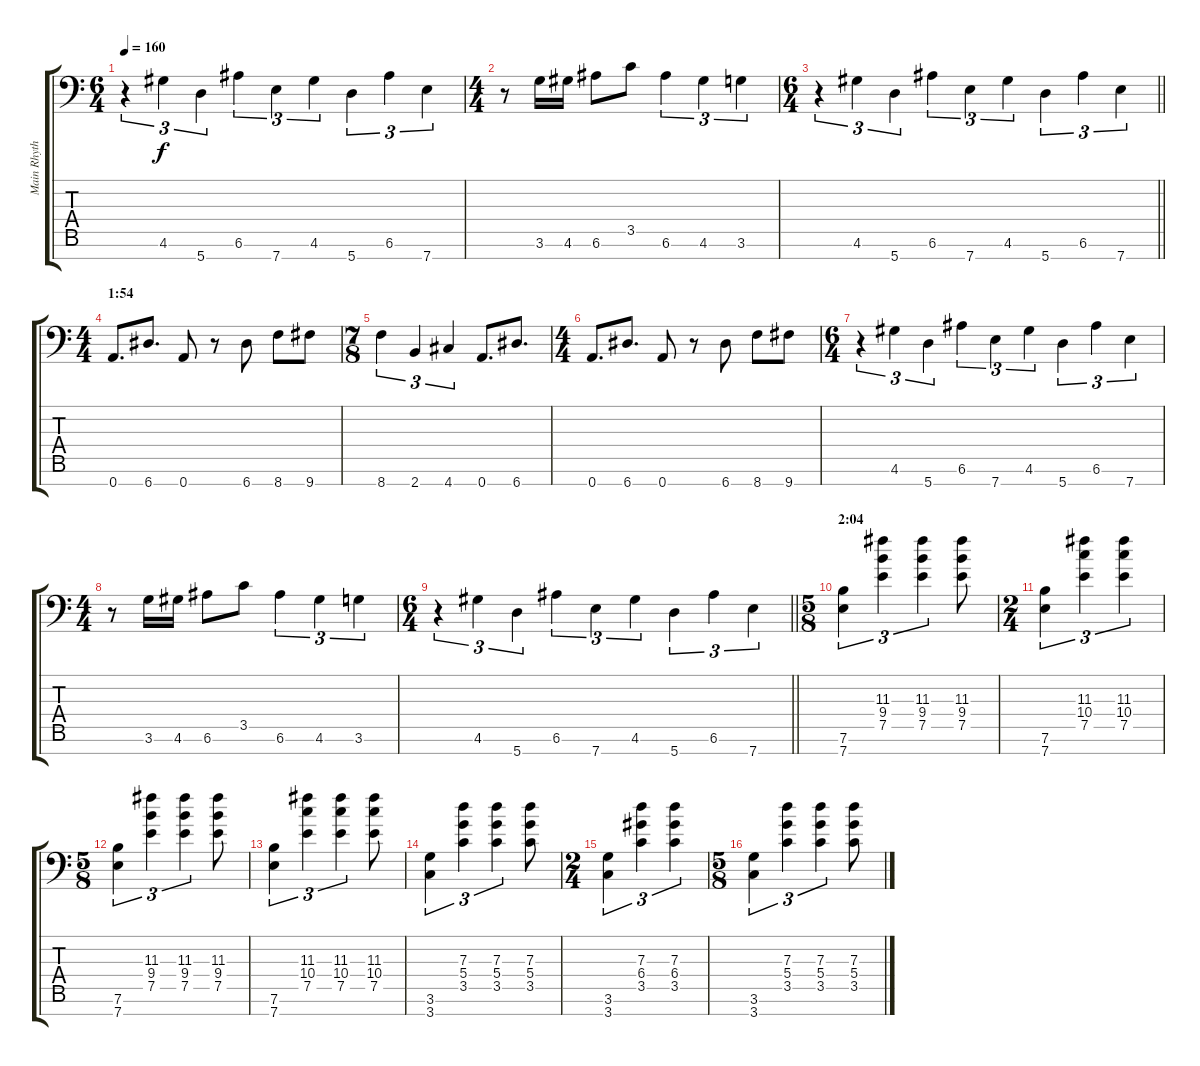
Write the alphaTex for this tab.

\track ("Main Rhythm Guitar R" "Main Rhyth") {instrument distortionguitar}
\staff {score tabs}
\tuning (E4 B3 G3 D3 A2 E2 A1) {hide}
\ts (6 4)
\tempo 160
\clef f4
\ks c
r.4{tu (3 2) dy f} 4.6.4{tu (3 2)} 5.7.4{tu (3 2)} 6.6.4{tu (3 2)} 7.7.4{tu (3 2)} 4.6.4{tu (3 2)} 5.7.4{tu (3 2)} 6.6.4{tu (3 2)} 7.7.4{tu (3 2)} |
\ts (4 4)
r.8 3.6.16 4.6.16 6.6.8 3.5.8 6.6.4{tu (3 2)} 4.6.4{tu (3 2)} 3.6.4{tu (3 2)} |
\ts (6 4)
\barLineRight lightlight
r.4{tu (3 2)} 4.6.4{tu (3 2)} 5.7.4{tu (3 2)} 6.6.4{tu (3 2)} 7.7.4{tu (3 2)} 4.6.4{tu (3 2)} 5.7.4{tu (3 2)} 6.6.4{tu (3 2)} 7.7.4{tu (3 2)} |
\ts (4 4)
\section ("" "1:54")
0.7.8{d} 6.7.8{d} 0.7.8 r.8 6.7.8 8.7.8 9.7.8 |
\ts (7 8)
8.7.4{tu (3 2)} 2.7.4{tu (3 2)} 4.7.4{tu (3 2)} 0.7.8{d} 6.7.8{d} |
\ts (4 4)
0.7.8{d} 6.7.8{d} 0.7.8 r.8 6.7.8 8.7.8 9.7.8 |
\ts (6 4)
r.4{tu (3 2)} 4.6.4{tu (3 2)} 5.7.4{tu (3 2)} 6.6.4{tu (3 2)} 7.7.4{tu (3 2)} 4.6.4{tu (3 2)} 5.7.4{tu (3 2)} 6.6.4{tu (3 2)} 7.7.4{tu (3 2)} |
\ts (4 4)
r.8 3.6.16 4.6.16 6.6.8 3.5.8 6.6.4{tu (3 2)} 4.6.4{tu (3 2)} 3.6.4{tu (3 2)} |
\ts (6 4)
\barLineRight lightlight
r.4{tu (3 2)} 4.6.4{tu (3 2)} 5.7.4{tu (3 2)} 6.6.4{tu (3 2)} 7.7.4{tu (3 2)} 4.6.4{tu (3 2)} 5.7.4{tu (3 2)} 6.6.4{tu (3 2)} 7.7.4{tu (3 2)} |
\ts (5 8)
\section ("" "2:04")
(7.6 7.7).4{tu (3 2)} (11.3 9.4 7.5).4{tu (3 2)} (11.3 9.4 7.5).4{tu (3 2)} (11.3 9.4 7.5).8 |
\ts (2 4)
(7.6 7.7).4{tu (3 2)} (11.3 10.4 7.5).4{tu (3 2)} (11.3 10.4 7.5).4{tu (3 2)} |
\ts (5 8)
(7.6 7.7).4{tu (3 2)} (11.3 9.4 7.5).4{tu (3 2)} (11.3 9.4 7.5).4{tu (3 2)} (11.3 9.4 7.5).8 |
(7.6 7.7).4{tu (3 2)} (11.3 10.4 7.5).4{tu (3 2)} (11.3 10.4 7.5).4{tu (3 2)} (11.3 10.4 7.5).8 |
(3.6 3.7).4{tu (3 2)} (7.3 5.4 3.5).4{tu (3 2)} (7.3 5.4 3.5).4{tu (3 2)} (7.3 5.4 3.5).8 |
\ts (2 4)
(3.6 3.7).4{tu (3 2)} (7.3 6.4 3.5).4{tu (3 2)} (7.3 6.4 3.5).4{tu (3 2)} |
\ts (5 8)
(3.6 3.7).4{tu (3 2)} (7.3 5.4 3.5).4{tu (3 2)} (7.3 5.4 3.5).4{tu (3 2)} (7.3 5.4 3.5).8
